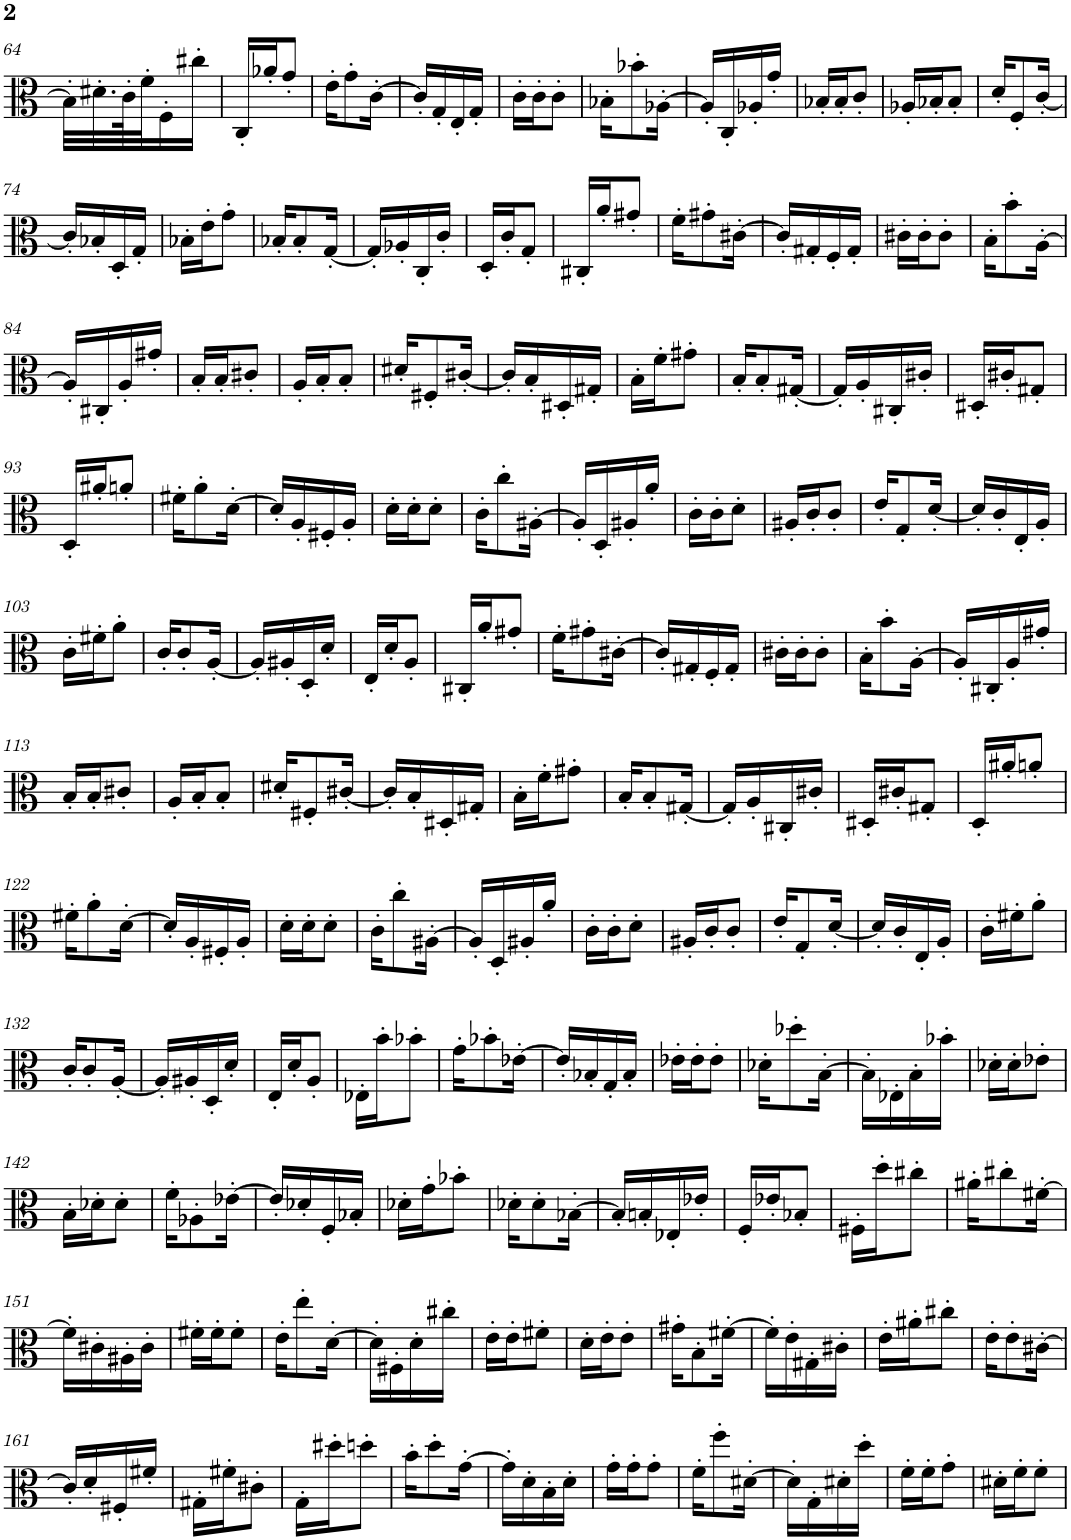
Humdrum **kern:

**kern
*part1
*staff1
*I"Viola
*I'Vla.
!!LO:PB:g=z
*clefC3
*k[]
*M1/4
=64
32B'\LLL]
32.d#X'\
64c'\K
32f'\J
16F'\
16cc#X'\JJ
=65
16C'/LL
16a-X'/J
8g'/J
=66
16e'\KL
8g'\
[16c'\Jk
=67
16c'/LL]
16G'/
16E'/
16G'/JJ
=68
16c'\LL
16c'\J
8c'\J
=69
16B-X'\KL
8b-X'\
[16A-X'\Jk
=70
16A-'/LL]
16C'/
16A-X'/
16g'/JJ
=71
16B-X'/LL
16B-'/J
8c'/J
=72
16A-X'/LL
16B-X'/J
8B-'/J
=73
16d'/KL
8F'/
[16c'/Jk
!!LO:LB:g=z
=74
16c'/LL]
16B-X'/
16D'/
16G'/JJ
=75
16B-X'\LL
16e'\J
8g'\J
=76
16B-X'/KL
8B-'/
[16G'/Jk
=77
16G'/LL]
16A-X'/
16C'/
16c'/JJ
=78
16D'/LL
16c'/J
8G'/J
=79
16C#X'/LL
16a'/J
8g#X'/J
=80
16f'\KL
8g#X'\
[16c#X'\Jk
=81
16c#'/LL]
16G#X'/
16F'/
16G#'/JJ
=82
16c#X'\LL
16c#'\J
8c#'\J
=83
16B'\KL
8b'\
[16A'\Jk
!!LO:LB:g=z
=84
16A'/LL]
16C#X'/
16A'/
16g#X'/JJ
=85
16B'/LL
16B'/J
8c#X'/J
=86
16A'/LL
16B'/J
8B'/J
=87
16d#X'/KL
8F#X'/
[16c#X'/Jk
=88
16c#'/LL]
16B'/
16D#X'/
16G#X'/JJ
=89
16B'\LL
16f'\J
8g#X'\J
=90
16B'/KL
8B'/
[16G#X'/Jk
=91
16G#'/LL]
16A'/
16C#X'/
16c#X'/JJ
=92
16D#X'/LL
16c#X'/J
8G#X'/J
!!LO:LB:g=z
=93
16D'/LL
16a#X'/J
8an'/J
=94
16f#X'\KL
8a'\
[16d'\Jk
=95
16d'/LL]
16A'/
16F#X'/
16A'/JJ
=96
16d'\LL
16d'\J
8d'\J
=97
16c'\KL
8cc'\
[16A#X'\Jk
=98
16A#'/LL]
16D'/
16A#X'/
16a'/JJ
=99
16c'\LL
16c'\J
8d'\J
=100
16A#X'/LL
16c'/J
8c'/J
=101
16e'/KL
8G'/
[16d'/Jk
=102
16d'/LL]
16c'/
16E'/
16A'/JJ
!!LO:LB:g=z
=103
16c'\LL
16f#X'\J
8a'\J
=104
16c'/KL
8c'/
[16A'/Jk
=105
16A'/LL]
16A#X'/
16D'/
16d'/JJ
=106
16E'/LL
16d'/J
8A'/J
=107
16C#X'/LL
16a'/J
8g#X'/J
=108
16f'\KL
8g#X'\
[16c#X'\Jk
=109
16c#'/LL]
16G#X'/
16F'/
16G#'/JJ
=110
16c#X'\LL
16c#'\J
8c#'\J
=111
16B'\KL
8b'\
[16A'\Jk
=112
16A'/LL]
16C#X'/
16A'/
16g#X'/JJ
!!LO:LB:g=z
=113
16B'/LL
16B'/J
8c#X'/J
=114
16A'/LL
16B'/J
8B'/J
=115
16d#X'/KL
8F#X'/
[16c#X'/Jk
=116
16c#'/LL]
16B'/
16D#X'/
16G#X'/JJ
=117
16B'\LL
16f'\J
8g#X'\J
=118
16B'/KL
8B'/
[16G#X'/Jk
=119
16G#'/LL]
16A'/
16C#X'/
16c#X'/JJ
=120
16D#X'/LL
16c#X'/J
8G#X'/J
=121
16D'/LL
16a#X'/J
8an'/J
!!LO:LB:g=z
=122
16f#X'\KL
8a'\
[16d'\Jk
=123
16d'/LL]
16A'/
16F#X'/
16A'/JJ
=124
16d'\LL
16d'\J
8d'\J
=125
16c'\KL
8cc'\
[16A#X'\Jk
=126
16A#'/LL]
16D'/
16A#X'/
16a'/JJ
=127
16c'\LL
16c'\J
8d'\J
=128
16A#X'/LL
16c'/J
8c'/J
=129
16e'/KL
8G'/
[16d'/Jk
=130
16d'/LL]
16c'/
16E'/
16A'/JJ
=131
16c'\LL
16f#X'\J
8a'\J
!!LO:LB:g=z
=132
16c'/KL
8c'/
[16A'/Jk
=133
16A'/LL]
16A#X'/
16D'/
16d'/JJ
=134
16E'/LL
16d'/J
8A'/J
=135
16E-X'\LL
16b'\J
8b-X'\J
=136
16g'\KL
8b-X'\
[16e-X'\Jk
=137
16e-'/LL]
16B-X'/
16G'/
16B-'/JJ
=138
16e-X'\LL
16e-'\J
8e-'\J
=139
16d-X'\KL
8dd-X'\
[16B'\Jk
=140
16B'\LL]
16E-X'\
16B'\
16b-X'\JJ
=141
16d-X'\LL
16d-'\J
8e-X'\J
!!LO:LB:g=z
=142
16B'\LL
16d-X'\J
8d-'\J
=143
16f'\KL
8A-X'\
[16e-X'\Jk
=144
16e-'/LL]
16d-X'/
16F'/
16B-X'/JJ
=145
16d-X'\LL
16g'\J
8b-X'\J
=146
16d-X'\KL
8d-'\
[16B-X'\Jk
=147
16B-'/LL]
16Bn'/
16E-X'/
16e-X'/JJ
=148
16F'/LL
16e-X'/J
8B-X'/J
=149
16F#X'\LL
16dd'\J
8cc#X'\J
=150
16a#X'\KL
8cc#X'\
[16f#X'\Jk
!!LO:LB:g=z
=151
16f#'\LL]
16c#X'\
16A#X'\
16c#'\JJ
=152
16f#X'\LL
16f#'\J
8f#'\J
=153
16e'\KL
8ee'\
[16d'\Jk
=154
16d'\LL]
16F#X'\
16d'\
16cc#X'\JJ
=155
16e'\LL
16e'\J
8f#X'\J
=156
16d'\LL
16e'\J
8e'\J
=157
16g#X'\KL
8B'\
[16f#X'\Jk
=158
16f#'\LL]
16e'\
16G#X'\
16c#X'\JJ
=159
16e'\LL
16a#X'\J
8cc#X'\J
=160
16e'\KL
8e'\
[16c#X'\Jk
!!LO:LB:g=z
=161
16c#'/LL]
16d'/
16F#X'/
16f#X'/JJ
=162
16G#X'\LL
16f#X'\J
8c#X'\J
=163
16G'\LL
16dd#X'\J
8ddn'\J
=164
16b'\KL
8dd'\
[16g'\Jk
=165
16g'\LL]
16d'\
16B'\
16d'\JJ
=166
16g'\LL
16g'\J
8g'\J
=167
16f'\KL
8ff'\
[16d#X'\Jk
=168
16d#'\LL]
16G'\
16d#X'\
16dd'\JJ
=169
16f'\LL
16f'\J
8g'\J
=170
16d#X'\LL
16f'\J
8f'\J
=
*-
